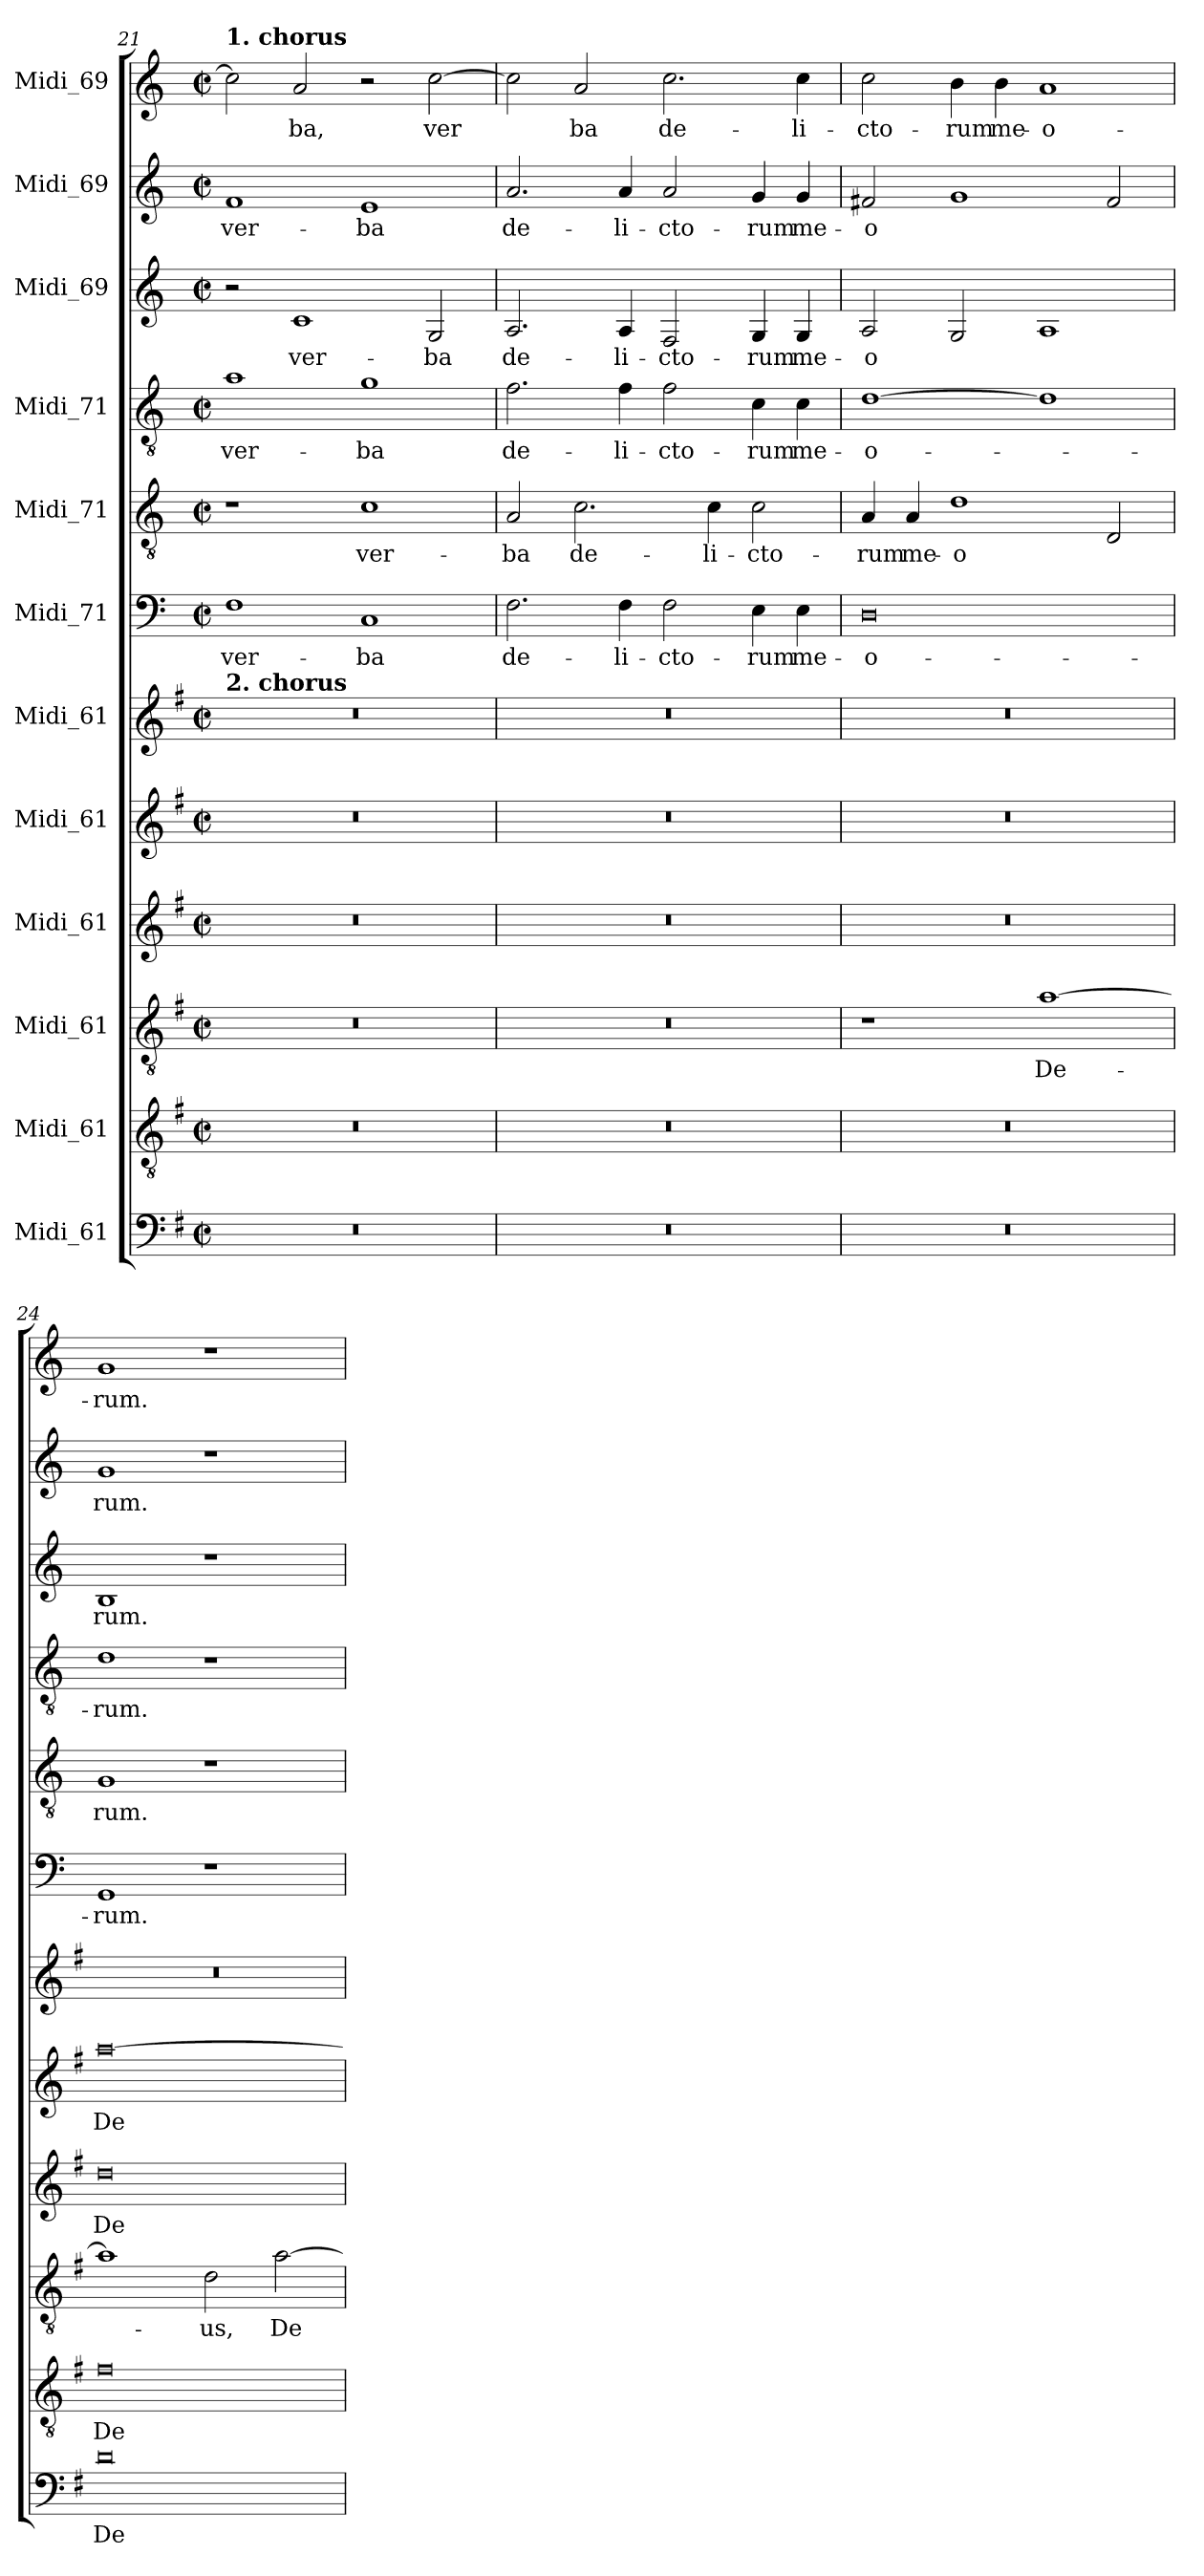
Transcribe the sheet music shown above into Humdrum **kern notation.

**kern	**text	**kern	**text	**kern	**text	**kern	**text	**kern	**text	**kern	**kern	**text	**kern	**text	**kern	**text	**kern	**text	**kern	**text	**kern	**text
*part12	*part12	*part11	*part11	*part10	*part10	*part9	*part9	*part8	*part8	*part7	*part6	*part6	*part5	*part5	*part4	*part4	*part3	*part3	*part2	*part2	*part1	*part1
*staff12	*staff12	*staff11	*staff11	*staff10	*staff10	*staff9	*staff9	*staff8	*staff8	*staff7	*staff6	*staff6	*staff5	*staff5	*staff4	*staff4	*staff3	*staff3	*staff2	*staff2	*staff1	*staff1
*I"Midi_61	*	*I"Midi_61	*	*I"Midi_61	*	*I"Midi_61	*	*I"Midi_61	*	*I"Midi_61	*I"Midi_71	*	*I"Midi_71	*	*I"Midi_71	*	*I"Midi_69	*	*I"Midi_69	*	*I"Midi_69	*
!!LO:LB:g=z
*clefF4	*	*clefGv2	*	*clefGv2	*	*clefG2	*	*clefG2	*	*clefG2	*clefF4	*	*clefGv2	*	*clefGv2	*	*clefG2	*	*clefG2	*	*clefG2	*
*ITrd4c7	*	*ITrd4c7	*	*ITrd4c7	*	*ITrd4c7	*	*ITrd4c7	*	*ITrd4c7	*	*	*	*	*	*	*	*	*	*	*	*
*k[]	*	*k[]	*	*k[]	*	*k[]	*	*k[]	*	*k[]	*k[]	*	*k[]	*	*k[]	*	*k[]	*	*k[]	*	*k[]	*
*C:	*	*C:	*	*C:	*	*C:	*	*C:	*	*C:	*C:	*	*C:	*	*C:	*	*C:	*	*C:	*	*C:	*
*M4/2	*	*M4/2	*	*M4/2	*	*M4/2	*	*M4/2	*	*M4/2	*M4/2	*	*M4/2	*	*M4/2	*	*M4/2	*	*M4/2	*	*M4/2	*
*met(c|)	*	*met(c|)	*	*met(c|)	*	*met(c|)	*	*met(c|)	*	*met(c|)	*met(c|)	*	*met(c|)	*	*met(c|)	*	*met(c|)	*	*met(c|)	*	*met(c|)	*
=21	=21	=21	=21	=21	=21	=21	=21	=21	=21	=21	=21	=21	=21	=21	=21	=21	=21	=21	=21	=21	=21	=21
!	!	!	!	!	!	!	!	!	!	!	!	!	!	!	!	!	!	!	!	!	!LO:TX:a:B:t=1. chorus	!
!	!	!	!	!	!	!	!	!	!	!LO:TX:a:B:t=2. chorus	!	!	!	!	!	!	!	!	!	!	!	!
!	!	!	!	!	!	!	!	!	!	!	!	!LO:LY:b	!	!	!	!LO:LY:b	!	!	!	!LO:LY:b	!	!
0r	.	0r	.	0r	.	0r	.	0r	.	0r	1F	ver-	1r	.	1a	ver-	2r	.	1f	ver-	2cc]	.
!	!	!	!	!	!	!	!	!	!	!	!	!	!	!	!	!	!	!LO:LY:b	!	!	!	!LO:LY:b
.	.	.	.	.	.	.	.	.	.	.	.	.	.	.	.	.	1c	ver-	.	.	2a	ba,
!	!	!	!	!	!	!	!	!	!	!	!	!LO:LY:b	!	!LO:LY:b	!	!LO:LY:b	!	!	!	!LO:LY:b	!	!
.	.	.	.	.	.	.	.	.	.	.	1C	-ba	1c	ver-	1g	-ba	.	.	1e	-ba	2r	.
!	!	!	!	!	!	!	!	!	!	!	!	!	!	!	!	!	!	!LO:LY:b	!	!	!	!LO:LY:b
.	.	.	.	.	.	.	.	.	.	.	.	.	.	.	.	.	2G	-ba	.	.	[2cc	ver
=22	=22	=22	=22	=22	=22	=22	=22	=22	=22	=22	=22	=22	=22	=22	=22	=22	=22	=22	=22	=22	=22	=22
!	!	!	!	!	!	!	!	!	!	!	!	!LO:LY:b	!	!LO:LY:b	!	!LO:LY:b	!	!LO:LY:b	!	!LO:LY:b	!	!
0r	.	0r	.	0r	.	0r	.	0r	.	0r	2.F	de-	2A	-ba	2.f	de-	2.A	de-	2.a	de-	2cc]	.
!	!	!	!	!	!	!	!	!	!	!	!	!	!	!LO:LY:b	!	!	!	!	!	!	!	!LO:LY:b
.	.	.	.	.	.	.	.	.	.	.	.	.	2.c	de-	.	.	.	.	.	.	2a	ba
!	!	!	!	!	!	!	!	!	!	!	!	!LO:LY:b	!	!	!	!LO:LY:b	!	!LO:LY:b	!	!LO:LY:b	!	!
.	.	.	.	.	.	.	.	.	.	.	4F	-li-	.	.	4f	-li-	4A	-li-	4a	-li-	.	.
!	!	!	!	!	!	!	!	!	!	!	!	!LO:LY:b	!	!	!	!LO:LY:b	!	!LO:LY:b	!	!LO:LY:b	!	!LO:LY:b
.	.	.	.	.	.	.	.	.	.	.	2F	-cto-	.	.	2f	-cto-	2F	-cto-	2a	-cto-	2.cc	de-
!	!	!	!	!	!	!	!	!	!	!	!	!	!	!LO:LY:b	!	!	!	!	!	!	!	!
.	.	.	.	.	.	.	.	.	.	.	.	.	4c	-li-	.	.	.	.	.	.	.	.
!	!	!	!	!	!	!	!	!	!	!	!	!LO:LY:b	!	!LO:LY:b	!	!LO:LY:b	!	!LO:LY:b	!	!LO:LY:b	!	!
.	.	.	.	.	.	.	.	.	.	.	4E	-rum	2c	-cto-	4c	-rum	4G	-rum	4g	-rum	.	.
!	!	!	!	!	!	!	!	!	!	!	!	!LO:LY:b	!	!	!	!LO:LY:b	!	!LO:LY:b	!	!LO:LY:b	!	!LO:LY:b
.	.	.	.	.	.	.	.	.	.	.	4E	me-	.	.	4c	me-	4G	me-	4g	me-	4cc	-li-
=23	=23	=23	=23	=23	=23	=23	=23	=23	=23	=23	=23	=23	=23	=23	=23	=23	=23	=23	=23	=23	=23	=23
!	!	!	!	!	!	!	!	!	!	!	!	!LO:LY:b	!	!LO:LY:b	!	!LO:LY:b	!	!LO:LY:b	!	!LO:LY:b	!	!LO:LY:b
0r	.	0r	.	1r	.	0r	.	0r	.	0r	0D	-o-	4A	-rum	[1d	-o-	2A	-o	2f#X	-o	2cc	-cto-
!	!	!	!	!	!	!	!	!	!	!	!	!	!	!LO:LY:b	!	!	!	!	!	!	!	!
.	.	.	.	.	.	.	.	.	.	.	.	.	4A	me-	.	.	.	.	.	.	.	.
!	!	!	!	!	!	!	!	!	!	!	!	!	!	!LO:LY:b	!	!	!	!	!	!	!	!LO:LY:b
.	.	.	.	.	.	.	.	.	.	.	.	.	1d	-o	.	.	2G	.	1g	.	4b	-rum
!	!	!	!	!	!	!	!	!	!	!	!	!	!	!	!	!	!	!	!	!	!	!LO:LY:b
.	.	.	.	.	.	.	.	.	.	.	.	.	.	.	.	.	.	.	.	.	4b	me-
!	!	!	!	!	!LO:LY:b	!	!	!	!	!	!	!	!	!	!	!	!	!	!	!	!	!LO:LY:b
.	.	.	.	[1d	De-	.	.	.	.	.	.	.	.	.	1d]	.	1A	.	.	.	1a	-o-
.	.	.	.	.	.	.	.	.	.	.	.	.	2D	.	.	.	.	.	2f#	.	.	.
=24	=24	=24	=24	=24	=24	=24	=24	=24	=24	=24	=24	=24	=24	=24	=24	=24	=24	=24	=24	=24	=24	=24
!	!LO:LY:b	!	!LO:LY:b	!	!	!	!LO:LY:b	!	!LO:LY:b	!	!	!LO:LY:b	!	!LO:LY:b	!	!LO:LY:b	!	!LO:LY:b	!	!LO:LY:b	!	!LO:LY:b
0G	De-	0B	De-	1d]	.	0g	De-	[0dd	De-	0r	1GG	-rum.	1G	rum.	1d	-rum.	1B	rum.	1g	rum.	1g	-rum.
!	!	!	!	!	!LO:LY:b	!	!	!	!	!	!	!	!	!	!	!	!	!	!	!	!	!
.	.	.	.	2G	-us,	.	.	.	.	.	1r	.	1r	.	1r	.	1r	.	1r	.	1r	.
!	!	!	!	!	!LO:LY:b	!	!	!	!	!	!	!	!	!	!	!	!	!	!	!	!	!
.	.	.	.	[2d	De	.	.	.	.	.	.	.	.	.	.	.	.	.	.	.	.	.
=	=	=	=	=	=	=	=	=	=	=	=	=	=	=	=	=	=	=	=	=	=	=
*-	*-	*-	*-	*-	*-	*-	*-	*-	*-	*-	*-	*-	*-	*-	*-	*-	*-	*-	*-	*-	*-	*-
